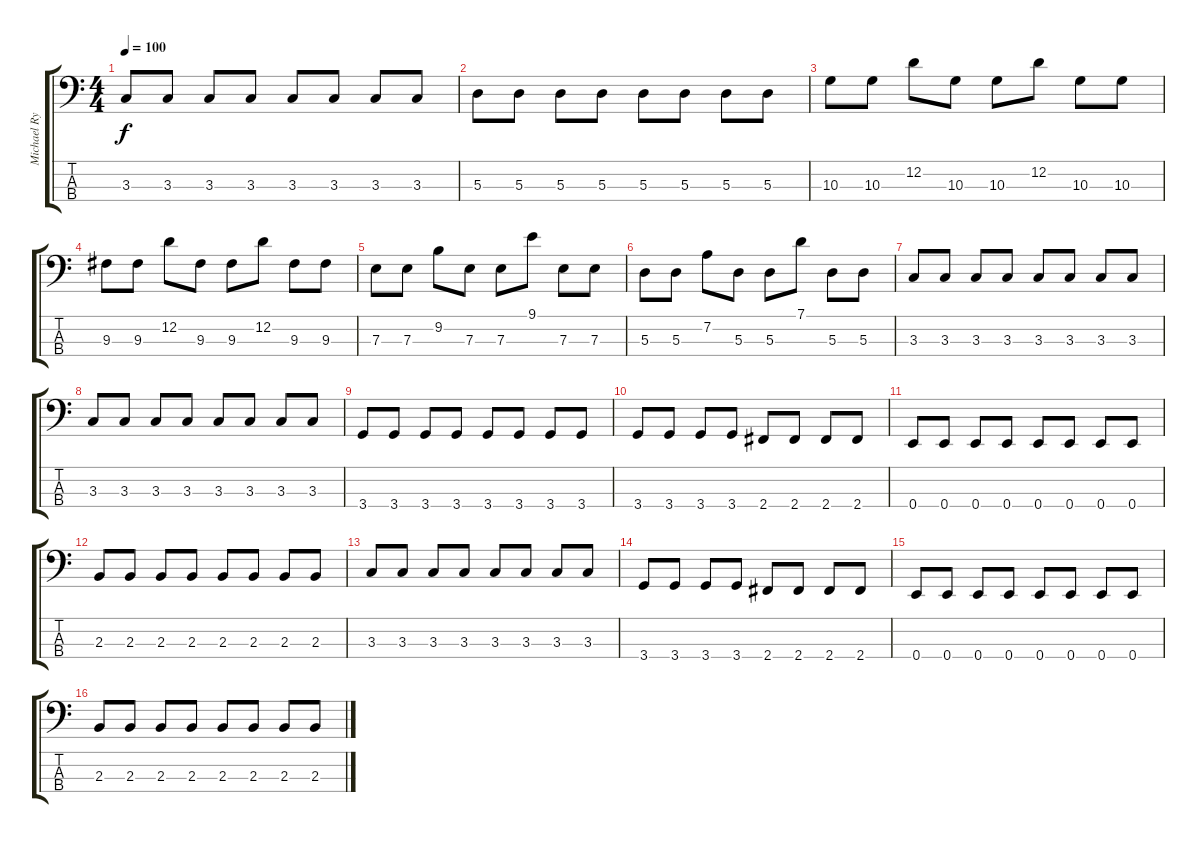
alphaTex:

\track ("Michael Ryan Prichard (Bass)" "Michael Ry") {instrument electricbasspick}
\staff {score tabs}
\tuning (G2 D2 A1 E1) {hide}
\ts (4 4)
\tempo 100
\clef f4
\ks c
3.3.8{dy f} 3.3.8 3.3.8 3.3.8 3.3.8 3.3.8 3.3.8 3.3.8 |
5.3.8 5.3.8 5.3.8 5.3.8 5.3.8 5.3.8 5.3.8 5.3.8 |
10.3.8 10.3.8 12.2.8 10.3.8 10.3.8 12.2.8 10.3.8 10.3.8 |
9.3.8 9.3.8 12.2.8 9.3.8 9.3.8 12.2.8 9.3.8 9.3.8 |
7.3.8 7.3.8 9.2.8 7.3.8 7.3.8 9.1.8 7.3.8 7.3.8 |
5.3.8 5.3.8 7.2.8 5.3.8 5.3.8 7.1.8 5.3.8 5.3.8 |
3.3.8 3.3.8 3.3.8 3.3.8 3.3.8 3.3.8 3.3.8 3.3.8 |
3.3.8 3.3.8 3.3.8 3.3.8 3.3.8 3.3.8 3.3.8 3.3.8 |
3.4.8 3.4.8 3.4.8 3.4.8 3.4.8 3.4.8 3.4.8 3.4.8 |
3.4.8 3.4.8 3.4.8 3.4.8 2.4.8 2.4.8 2.4.8 2.4.8 |
0.4.8 0.4.8 0.4.8 0.4.8 0.4.8 0.4.8 0.4.8 0.4.8 |
2.3.8 2.3.8 2.3.8 2.3.8 2.3.8 2.3.8 2.3.8 2.3.8 |
3.3.8 3.3.8 3.3.8 3.3.8 3.3.8 3.3.8 3.3.8 3.3.8 |
3.4.8 3.4.8 3.4.8 3.4.8 2.4.8 2.4.8 2.4.8 2.4.8 |
0.4.8 0.4.8 0.4.8 0.4.8 0.4.8 0.4.8 0.4.8 0.4.8 |
2.3.8 2.3.8 2.3.8 2.3.8 2.3.8 2.3.8 2.3.8 2.3.8
